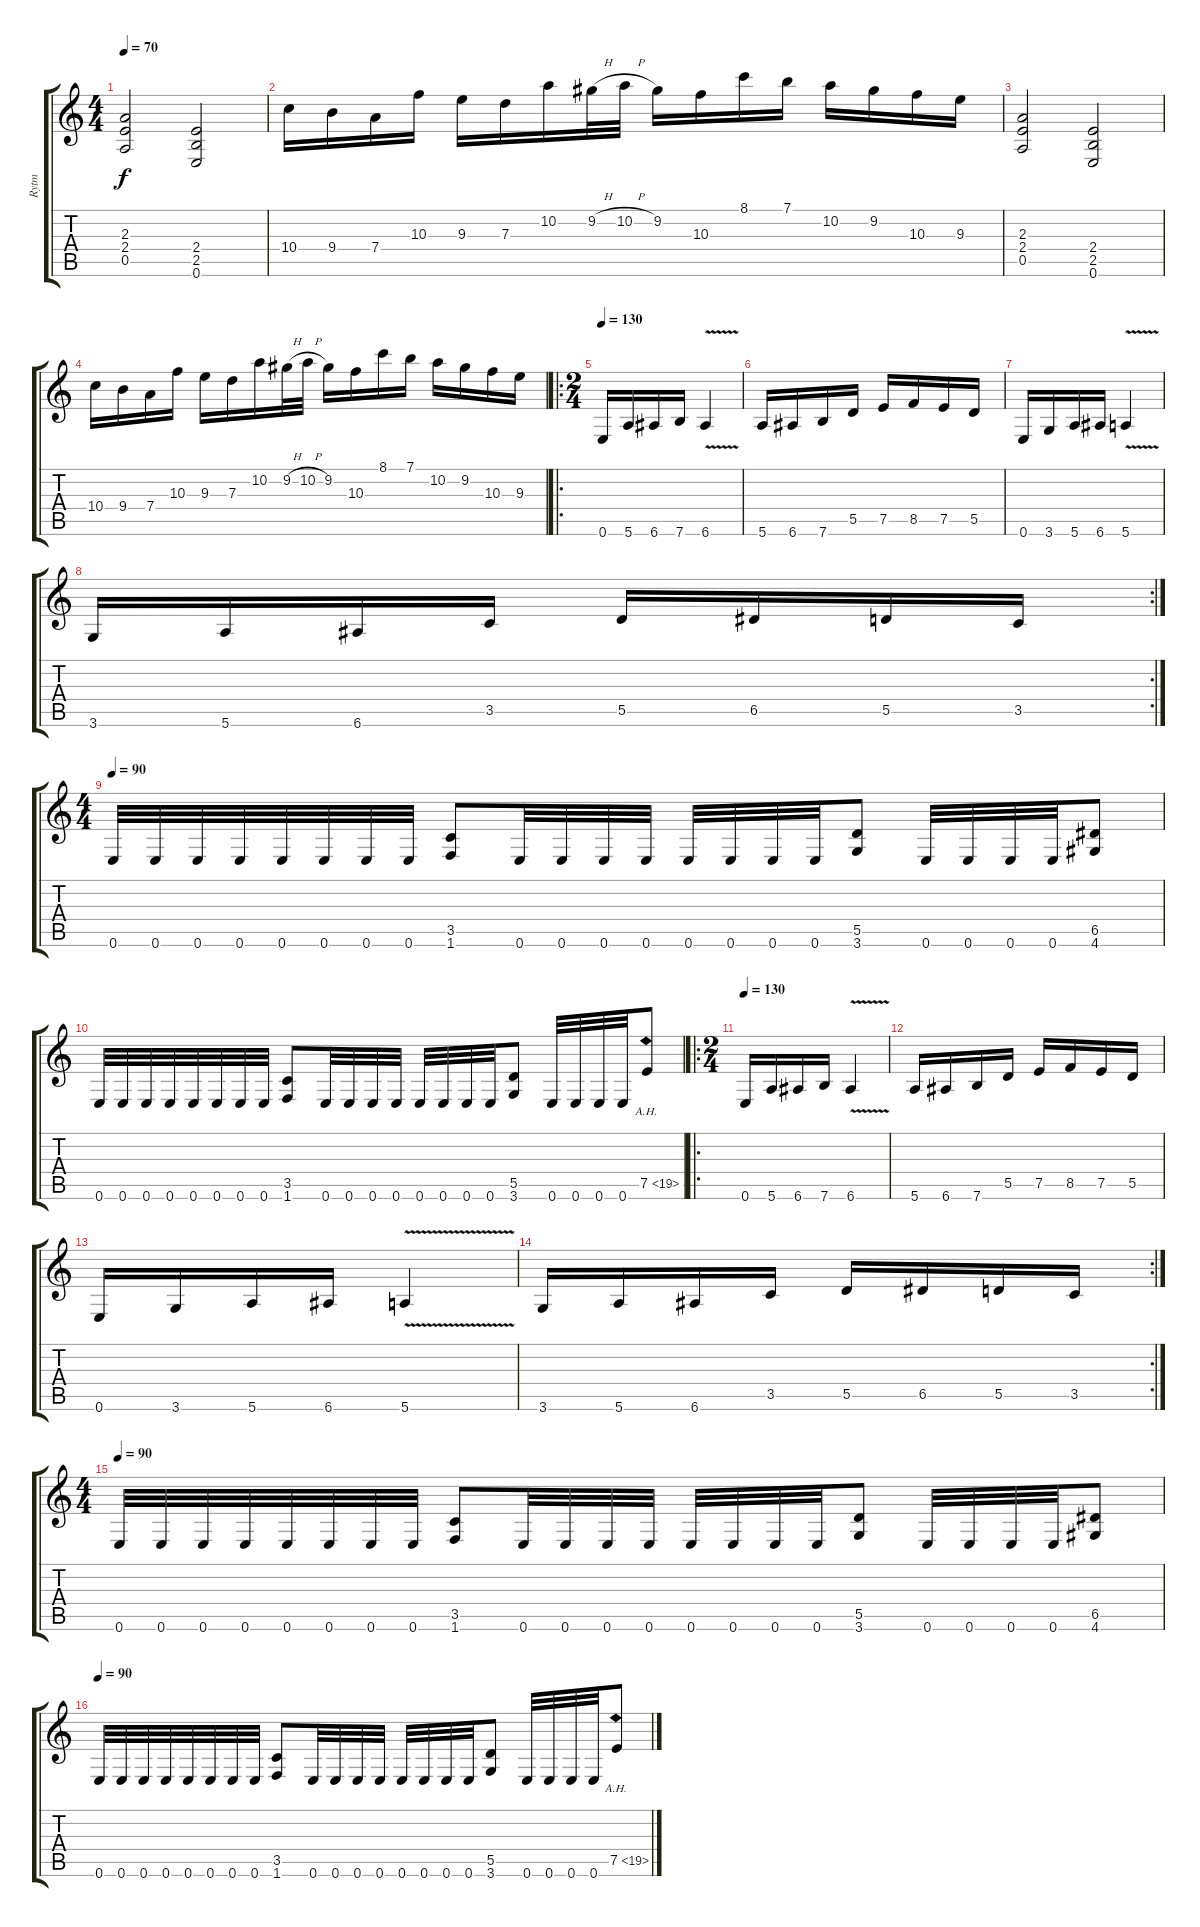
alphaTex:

\track ("Rytm" "Rytm") {instrument distortionguitar}
\staff {score tabs}
\tuning (E4 B3 G3 D3 A2 E2) {hide}
\ts (4 4)
\tempo 70
\clef g2
\ks c
(2.3 2.4 0.5).2{dy f} (2.4 2.5 0.6).2 |
10.4.16 9.4.16 7.4.16 10.3.16 9.3.16 7.3.16 10.2.16 9.2{h}.32 10.2{h}.32 9.2.16 10.3.16 8.1.16 7.1.16 10.2.16 9.2.16 10.3.16 9.3.16 |
(2.3 2.4 0.5).2 (2.4 2.5 0.6).2 |
10.4.16 9.4.16 7.4.16 10.3.16 9.3.16 7.3.16 10.2.16 9.2{h}.32 10.2{h}.32 9.2.16 10.3.16 8.1.16 7.1.16 10.2.16 9.2.16 10.3.16 9.3.16 |
\ro
\ts (2 4)
\tempo 130
0.6.16 5.6.16 6.6.16 7.6.16 6.6{v}.4 |
5.6.16 6.6.16 7.6.16 5.5.16 7.5.16 8.5.16 7.5.16 5.5.16 |
0.6.16 3.6.16 5.6.16 6.6.16 5.6{v}.4 |
\rc 2
3.6.16 5.6.16 6.6.16 3.5.16 5.5.16 6.5.16 5.5.16 3.5.16 |
\ts (4 4)
\tempo 90
0.6.32 0.6.32 0.6.32 0.6.32 0.6.32 0.6.32 0.6.32 0.6.32 (3.5 1.6).8 0.6.32 0.6.32 0.6.32 0.6.32 0.6.32 0.6.32 0.6.32 0.6.32 (5.5 3.6).8 0.6.32 0.6.32 0.6.32 0.6.32 (6.5 4.6).8 |
0.6.32 0.6.32 0.6.32 0.6.32 0.6.32 0.6.32 0.6.32 0.6.32 (3.5 1.6).8 0.6.32 0.6.32 0.6.32 0.6.32 0.6.32 0.6.32 0.6.32 0.6.32 (5.5 3.6).8 0.6.32 0.6.32 0.6.32 0.6.32 7.5{ah 12}.8 |
\ro
\ts (2 4)
\tempo 130
0.6.16 5.6.16 6.6.16 7.6.16 6.6{v}.4 |
5.6.16 6.6.16 7.6.16 5.5.16 7.5.16 8.5.16 7.5.16 5.5.16 |
0.6.16 3.6.16 5.6.16 6.6.16 5.6{v}.4 |
\rc 2
3.6.16 5.6.16 6.6.16 3.5.16 5.5.16 6.5.16 5.5.16 3.5.16 |
\ts (4 4)
\tempo 90
0.6.32 0.6.32 0.6.32 0.6.32 0.6.32 0.6.32 0.6.32 0.6.32 (3.5 1.6).8 0.6.32 0.6.32 0.6.32 0.6.32 0.6.32 0.6.32 0.6.32 0.6.32 (5.5 3.6).8 0.6.32 0.6.32 0.6.32 0.6.32 (6.5 4.6).8 |
\tempo 90
0.6.32 0.6.32 0.6.32 0.6.32 0.6.32 0.6.32 0.6.32 0.6.32 (3.5 1.6).8 0.6.32 0.6.32 0.6.32 0.6.32 0.6.32 0.6.32 0.6.32 0.6.32 (5.5 3.6).8 0.6.32 0.6.32 0.6.32 0.6.32 7.5{ah 12}.8
